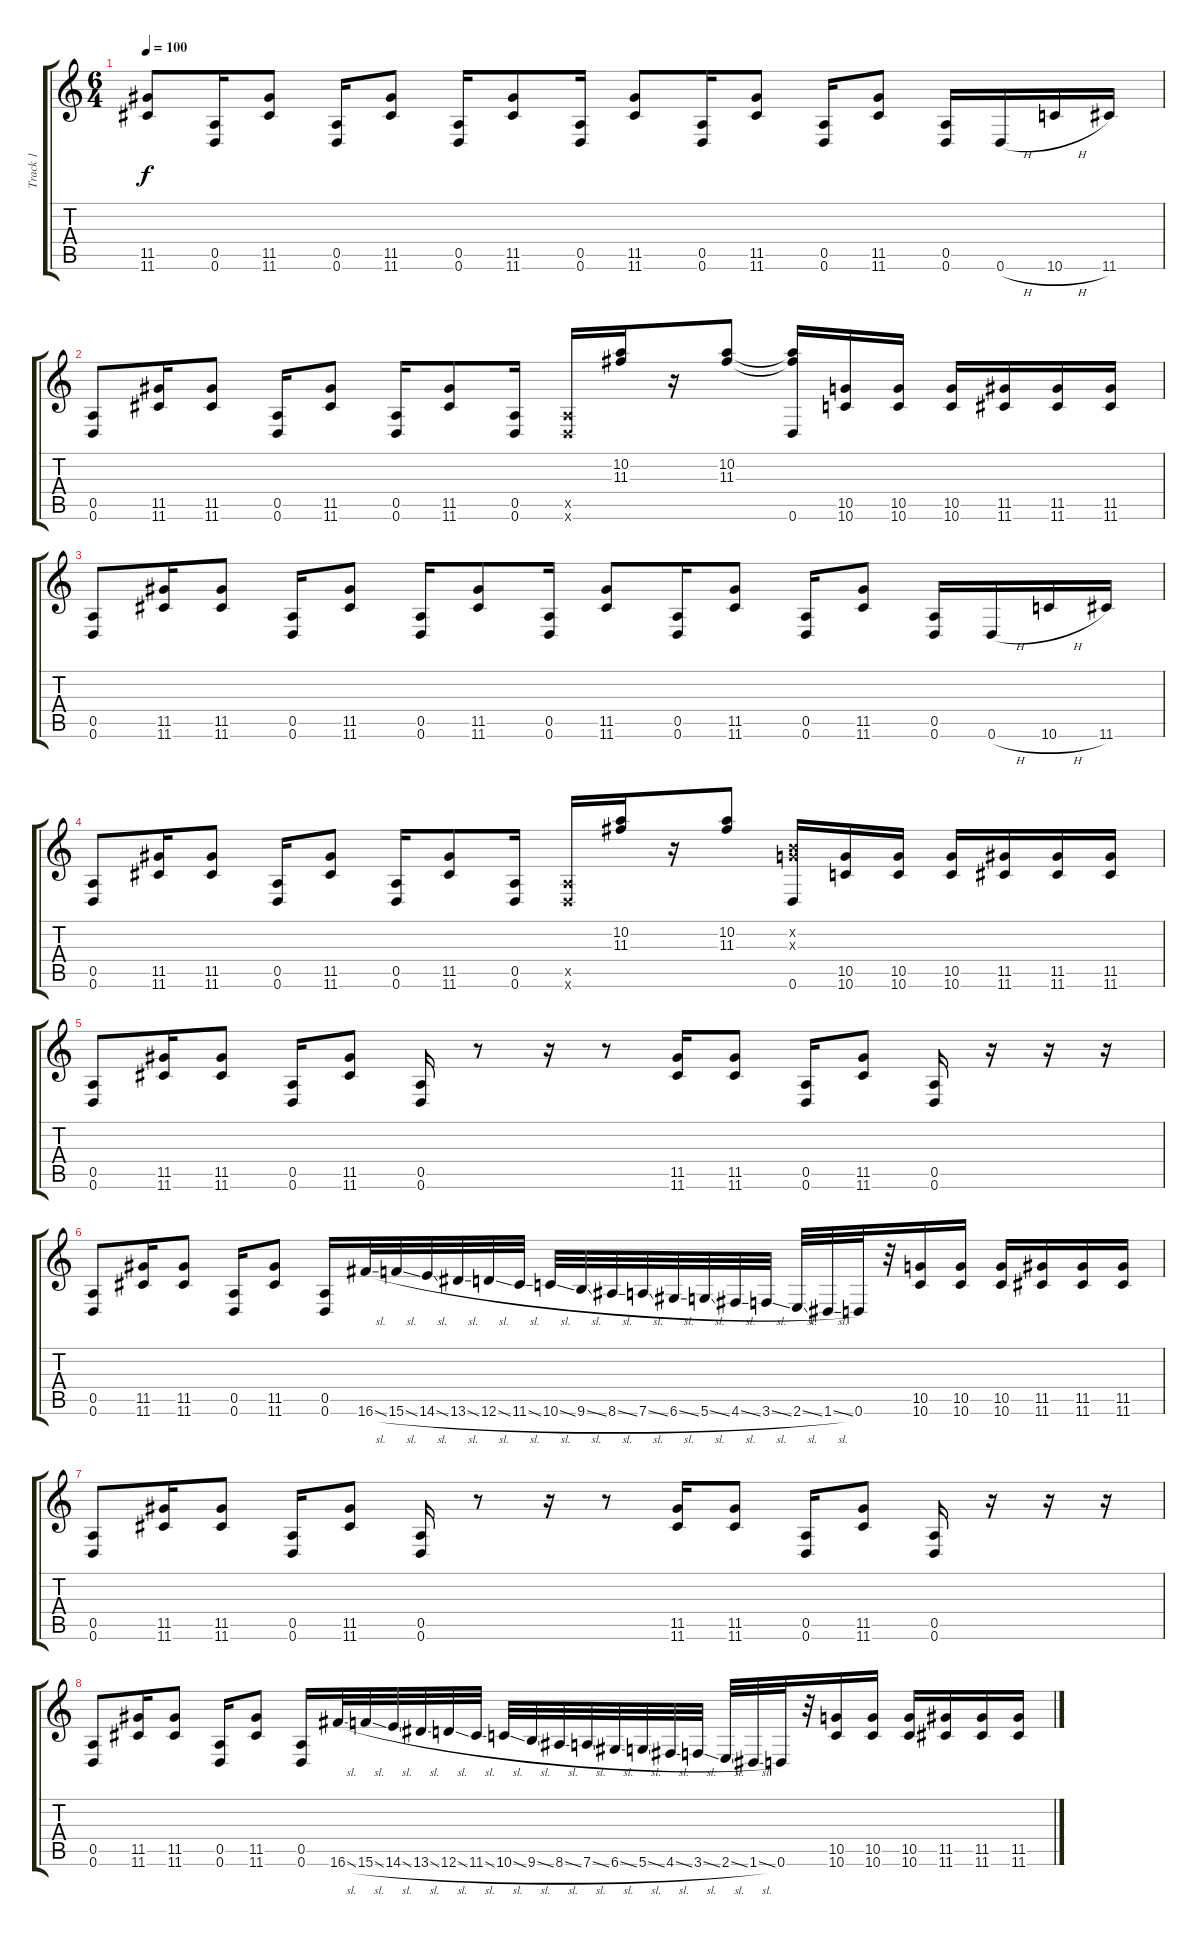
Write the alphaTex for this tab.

\track ("Track 1" "Track 1") {instrument distortionguitar}
\staff {score tabs}
\tuning (E4 B3 G3 D3 A2 D2) {hide}
\ts (6 4)
\tempo 100
\clef g2
\ks c
(11.5 11.6).8{dy f} (0.5 0.6).16 (11.5 11.6).8 (0.5 0.6).16 (11.5 11.6).8 (0.5 0.6).16 (11.5 11.6).8 (0.5 0.6).16 (11.5 11.6).8 (0.5 0.6).16 (11.5 11.6).8 (0.5 0.6).16 (11.5 11.6).8 (0.5 0.6).16 0.6{h}.16 10.6{h}.16 11.6.16 |
(0.5 0.6).8 (11.5 11.6).16 (11.5 11.6).8 (0.5 0.6).16 (11.5 11.6).8 (0.5 0.6).16 (11.5 11.6).8 (0.5 0.6).16 (0.5{x} 0.6{x}).16 (10.2 11.3).16 r.16 (10.2 11.3).8 (10.2{t} 11.3{t} 0.6).16 (10.5 10.6).16 (10.5 10.6).16 (10.5 10.6).16 (11.5 11.6).16 (11.5 11.6).16 (11.5 11.6).16 |
(0.5 0.6).8 (11.5 11.6).16 (11.5 11.6).8 (0.5 0.6).16 (11.5 11.6).8 (0.5 0.6).16 (11.5 11.6).8 (0.5 0.6).16 (11.5 11.6).8 (0.5 0.6).16 (11.5 11.6).8 (0.5 0.6).16 (11.5 11.6).8 (0.5 0.6).16 0.6{h}.16 10.6{h}.16 11.6.16 |
(0.5 0.6).8 (11.5 11.6).16 (11.5 11.6).8 (0.5 0.6).16 (11.5 11.6).8 (0.5 0.6).16 (11.5 11.6).8 (0.5 0.6).16 (0.5{x} 0.6{x}).16 (10.2 11.3).16 r.16 (10.2 11.3).8 (0.2{x} 0.3{x} 0.6).16 (10.5 10.6).16 (10.5 10.6).16 (10.5 10.6).16 (11.5 11.6).16 (11.5 11.6).16 (11.5 11.6).16 |
(0.5 0.6).8 (11.5 11.6).16 (11.5 11.6).8 (0.5 0.6).16 (11.5 11.6).8 (0.5 0.6).16 r.8 r.16 r.8 (11.5 11.6).16 (11.5 11.6).8 (0.5 0.6).16 (11.5 11.6).8 (0.5 0.6).16 r.16 r.16 r.16 |
(0.5 0.6).8 (11.5 11.6).16 (11.5 11.6).8 (0.5 0.6).16 (11.5 11.6).8 (0.5 0.6).16 16.6{sl}.32 15.6{sl}.32 14.6{sl}.32 13.6{sl}.32 12.6{sl}.32 11.6{sl}.32 10.6{sl}.32 9.6{sl}.32 8.6{sl}.32 7.6{sl}.32 6.6{sl}.32 5.6{sl}.32 4.6{sl}.32 3.6{sl}.32 2.6{sl}.32 1.6{sl}.32 0.6.32 r.32 (10.5 10.6).16 (10.5 10.6).16 (10.5 10.6).16 (11.5 11.6).16 (11.5 11.6).16 (11.5 11.6).16 |
(0.5 0.6).8 (11.5 11.6).16 (11.5 11.6).8 (0.5 0.6).16 (11.5 11.6).8 (0.5 0.6).16 r.8 r.16 r.8 (11.5 11.6).16 (11.5 11.6).8 (0.5 0.6).16 (11.5 11.6).8 (0.5 0.6).16 r.16 r.16 r.16 |
(0.5 0.6).8 (11.5 11.6).16 (11.5 11.6).8 (0.5 0.6).16 (11.5 11.6).8 (0.5 0.6).16 16.6{sl}.32 15.6{sl}.32 14.6{sl}.32 13.6{sl}.32 12.6{sl}.32 11.6{sl}.32 10.6{sl}.32 9.6{sl}.32 8.6{sl}.32 7.6{sl}.32 6.6{sl}.32 5.6{sl}.32 4.6{sl}.32 3.6{sl}.32 2.6{sl}.32 1.6{sl}.32 0.6.32 r.32 (10.5 10.6).16 (10.5 10.6).16 (10.5 10.6).16 (11.5 11.6).16 (11.5 11.6).16 (11.5 11.6).16
